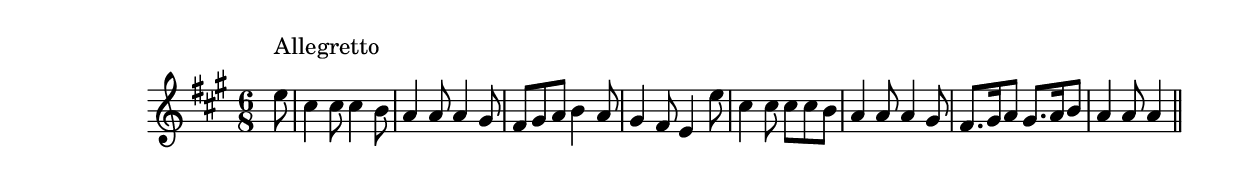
\version "2.19.49"
%{\header {
  title = "Broadway Sights"
  composer = "W.H. Latham" % 1855
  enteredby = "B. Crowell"
}%}
\score{{\key a \major
\time 6/8
%{\tempo 8=90
%}\relative e'' {
  \partial 8
  e8^\markup{\column { "Allegretto" " " }} |
  cis4 cis8 cis4 b8 | a4 a8 a4 gis8 | fis8 gis a b4 a8 | gis4 fis8 e4 e'8 |
  cis4 cis8 cis8 cis b | a4 a8 a4 gis8 | fis8. gis16 a8 gis8. a16 b8 | a4 a8 a4
  \bar "||"
}

}}